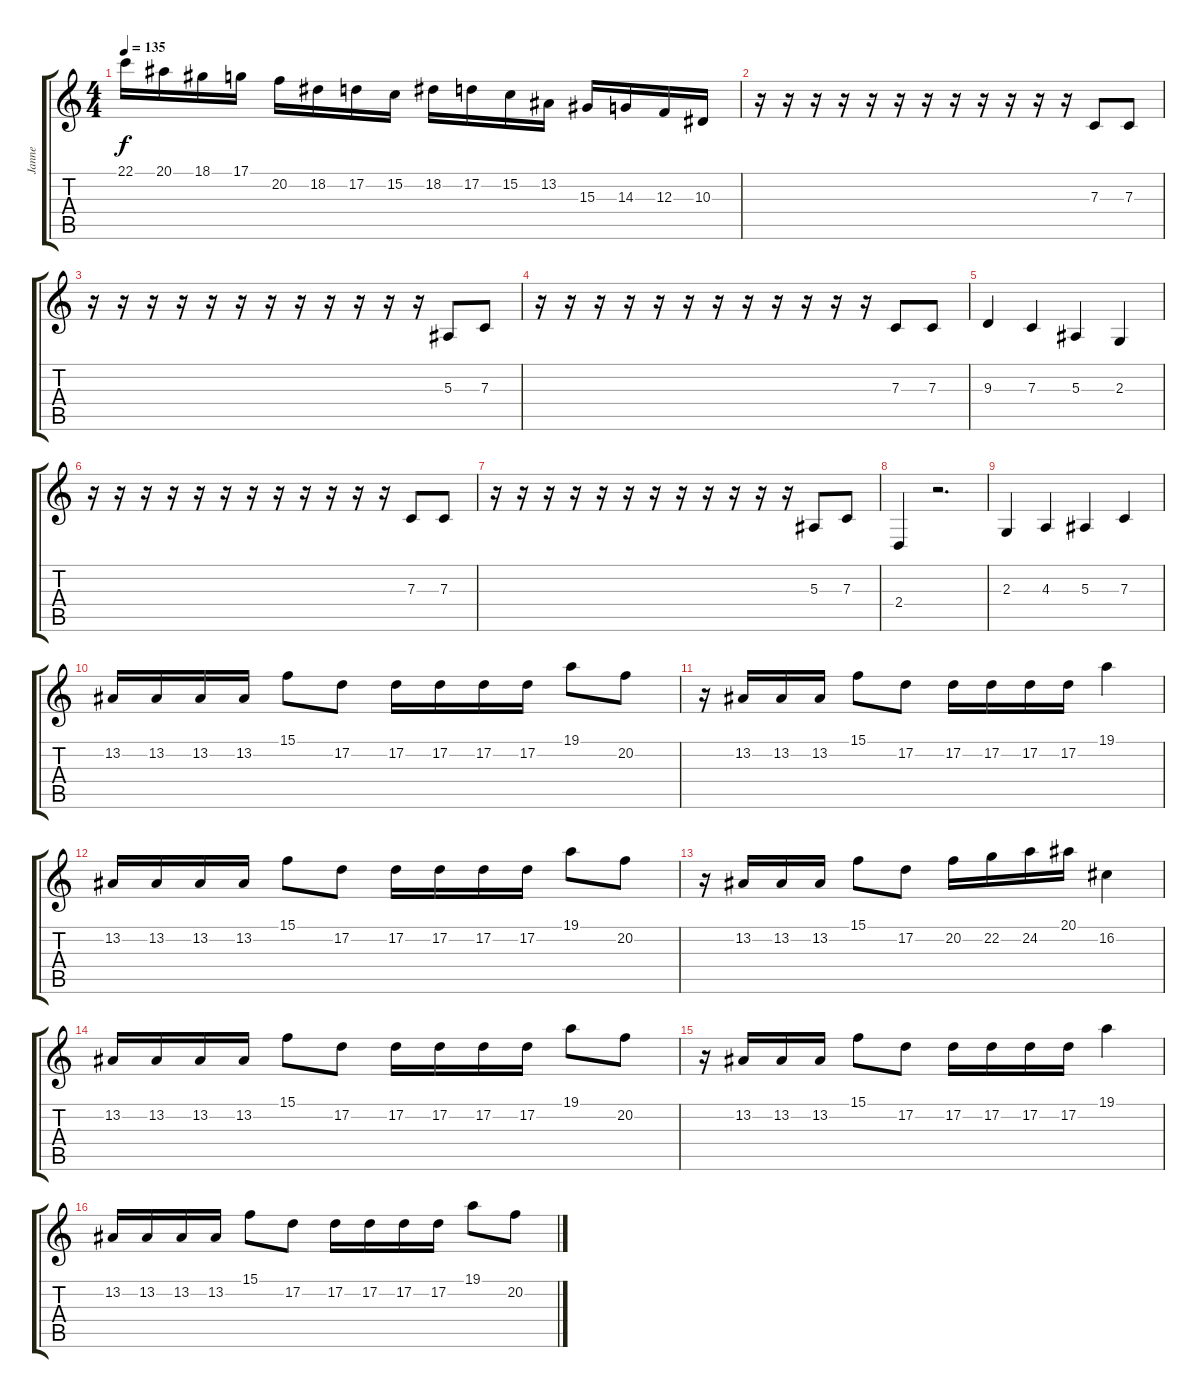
\track ("Janne" "Janne") {instrument lead1square}
\staff {score tabs}
\tuning (D4 A3 F3 C3 G2 D2) {hide}
\ts (4 4)
\tempo 135
\clef g2
\ks c
22.1.16{dy f} 20.1.16 18.1.16 17.1.16 20.2.16 18.2.16 17.2.16 15.2.16 18.2.16 17.2.16 15.2.16 13.2.16 15.3.16 14.3.16 12.3.16 10.3.16 |
r.16{volume 16 instrument stringensemble1} r.16 r.16 r.16 r.16 r.16 r.16 r.16 r.16 r.16 r.16 r.16 7.3.8 7.3.8 |
r.16 r.16 r.16 r.16 r.16 r.16 r.16 r.16 r.16 r.16 r.16 r.16 5.3.8 7.3.8 |
r.16 r.16 r.16 r.16 r.16 r.16 r.16 r.16 r.16 r.16 r.16 r.16 7.3.8 7.3.8 |
9.3.4 7.3.4 5.3.4 2.3.4 |
r.16 r.16 r.16 r.16 r.16 r.16 r.16 r.16 r.16 r.16 r.16 r.16 7.3.8 7.3.8 |
r.16 r.16 r.16 r.16 r.16 r.16 r.16 r.16 r.16 r.16 r.16 r.16 5.3.8 7.3.8 |
2.4.4 r.2{d} |
2.3.4 4.3.4 5.3.4 7.3.4 |
13.2.16{instrument stringensemble1} 13.2.16 13.2.16 13.2.16 15.1.8 17.2.8 17.2.16 17.2.16 17.2.16 17.2.16 19.1.8 20.2.8 |
r.16 13.2.16 13.2.16 13.2.16 15.1.8 17.2.8 17.2.16 17.2.16 17.2.16 17.2.16 19.1.4 |
13.2.16 13.2.16 13.2.16 13.2.16 15.1.8 17.2.8 17.2.16 17.2.16 17.2.16 17.2.16 19.1.8 20.2.8 |
r.16{volume 16 instrument stringensemble1} 13.2.16 13.2.16 13.2.16 15.1.8 17.2.8 20.2.16 22.2.16 24.2.16 20.1.16 16.2.4 |
13.2.16 13.2.16 13.2.16 13.2.16 15.1.8 17.2.8 17.2.16 17.2.16 17.2.16 17.2.16 19.1.8 20.2.8 |
r.16 13.2.16 13.2.16 13.2.16 15.1.8 17.2.8 17.2.16 17.2.16 17.2.16 17.2.16 19.1.4 |
13.2.16 13.2.16 13.2.16 13.2.16 15.1.8 17.2.8 17.2.16 17.2.16 17.2.16 17.2.16 19.1.8 20.2.8
